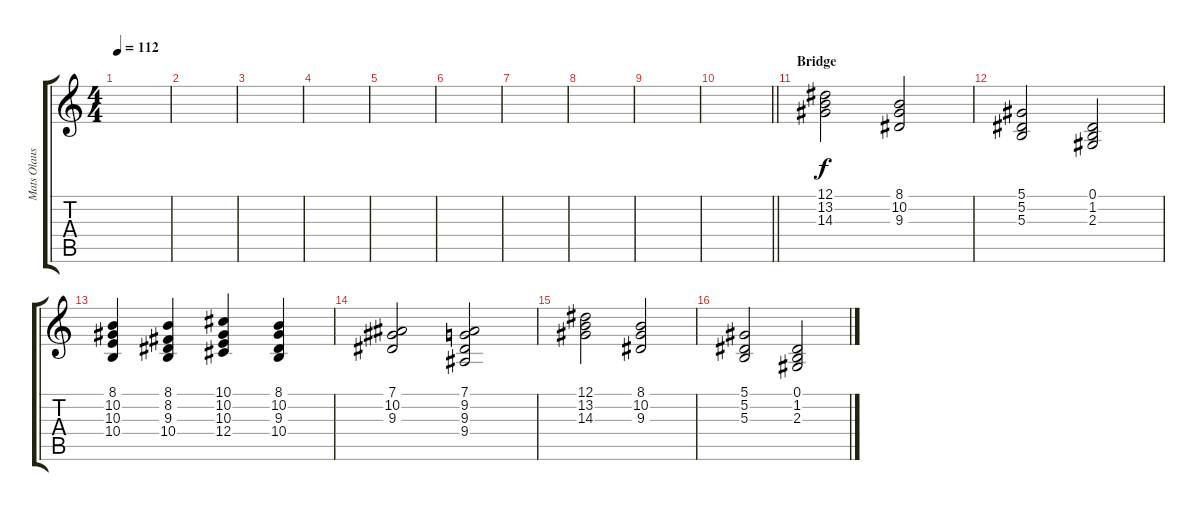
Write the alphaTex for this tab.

\track ("Mats Olausson" "Mats Olaus") {instrument stringensemble1}
\staff {score tabs}
\tuning (Eb4 Bb3 Gb3 Db3 Ab2 Eb2) {hide}
\ts (4 4)
\tempo 112
\clef g2
\ks c
|
|
|
|
|
|
|
|
|
\barLineRight lightlight
|
\section ("" "Bridge")
(12.1 13.2 14.3).2 (8.1 10.2 9.3).2 |
(5.1 5.2 5.3).2 (0.1 1.2 2.3).2 |
(8.1 10.2 10.3 10.4).4 (8.1 8.2 9.3 10.4).4 (10.1 10.2 10.3 12.4).4 (8.1 10.2 9.3 10.4).4 |
(7.1 10.2 9.3).2 (7.1 9.2 9.3 9.4).2 |
(12.1 13.2 14.3).2 (8.1 10.2 9.3).2 |
(5.1 5.2 5.3).2 (0.1 1.2 2.3).2
